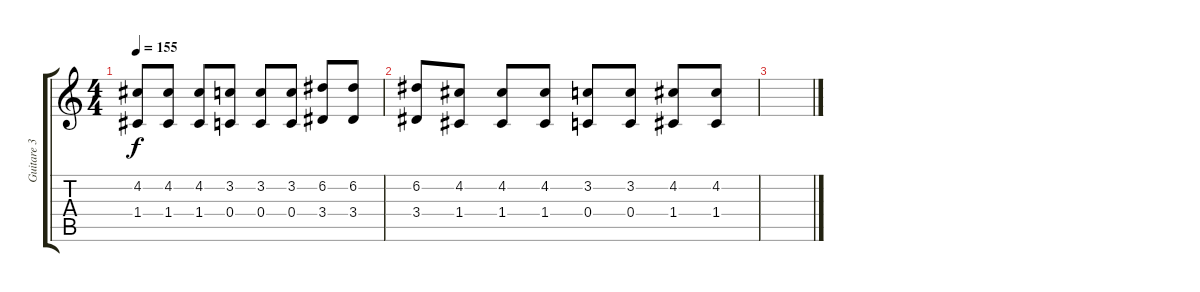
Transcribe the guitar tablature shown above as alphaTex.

\track ("Guitare 3" "Guitare 3") {instrument distortionguitar}
\staff {score tabs}
\tuning (D4 A3 F3 C3 G2 C2) {hide}
\ts (4 4)
\tempo 155
\clef g2
\ks c
(4.2 1.4).8{dy f} (4.2 1.4).8 (4.2 1.4).8 (3.2 0.4).8 (3.2 0.4).8 (3.2 0.4).8 (6.2 3.4).8 (6.2 3.4).8 |
(6.2 3.4).8 (4.2 1.4).8 (4.2 1.4).8 (4.2 1.4).8 (3.2 0.4).8 (3.2 0.4).8 (4.2 1.4).8 (4.2 1.4).8 |
\section ("" "")
